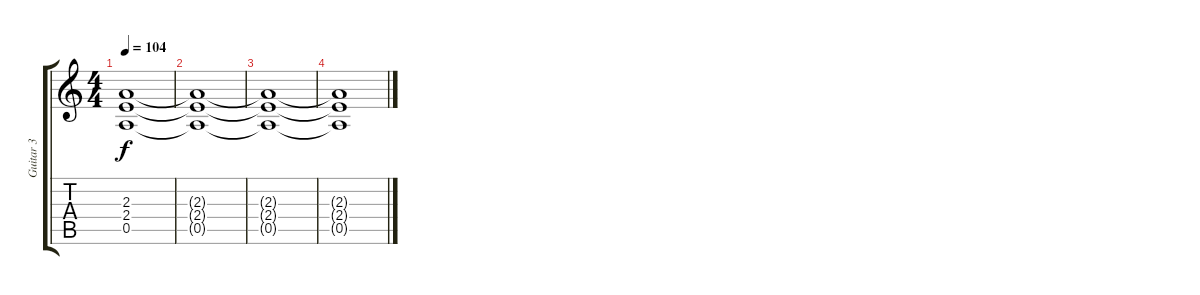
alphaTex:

\track ("Guitar 3" "Guitar 3") {instrument overdrivenguitar}
\staff {score tabs}
\tuning (E4 B3 G3 D3 A2 E2) {hide}
\ts (4 4)
\tempo 104
\clef g2
\ks c
(2.3{t} 2.4{t} 0.5{t}).1{dy f} |
(2.3{t} 2.4{t} 0.5{t}).1 |
(2.3{t} 2.4{t} 0.5{t}).1 |
(2.3{t} 2.4{t} 0.5{t}).1
